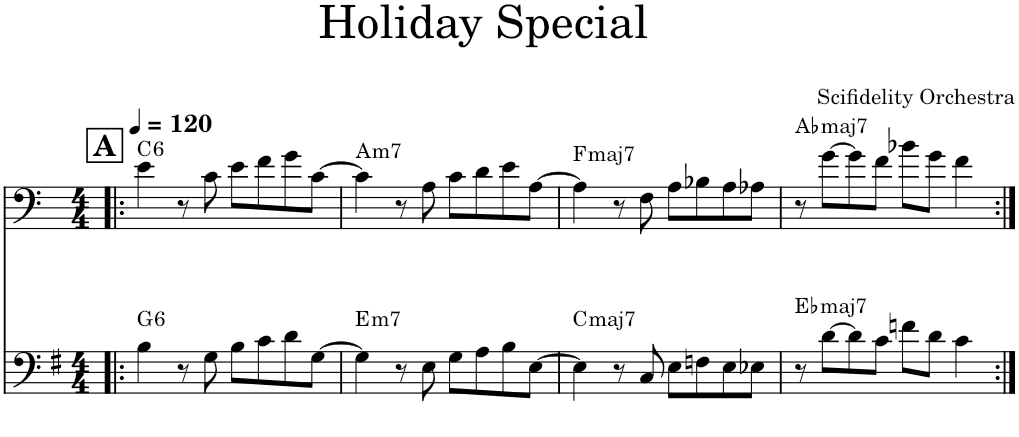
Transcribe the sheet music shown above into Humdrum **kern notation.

**kern	**harte	**kern	**harte
*part2	*part2	*part1	*part1
*staff2	*	*staff1	*
*I"Trombone	*	*I"Piano	*
*clefF4	*	*clefF4	*
*k[f#]	*	*k[]	*
*M4/4	*	*M4/4	*
*MM120	*	*MM120	*
!!LO:REH:place=s1:a:B:cj:fs=14:t=A
=1!|:	=1!|:	=1!|:	=1!|:
!	!LO:H:kt=6	!	!LO:H:kt=6
4B\	G:maj6	4e\	C:maj6
8r	.	8r	.
8G\	.	8c\	.
8B\L	.	8e\L	.
8c\	.	8f\	.
8d\	.	8g\	.
[8G\J	.	[8c\J	.
=2	=2	=2	=2
!	!LO:H:kt=m7	!	!LO:H:kt=m7
4G\]	E:min7	4c\]	A:min7
8r	.	8r	.
8E\	.	8A\	.
8G\L	.	8c\L	.
8A\	.	8d\	.
8B\	.	8e\	.
[8E\J	.	[8A\J	.
=3	=3	=3	=3
!	!LO:H:kt=maj7	!	!LO:H:kt=maj7
4E\]	C:maj7	4A\]	F:maj7
8r	.	8r	.
8C/	.	8F\	.
8E\L	.	8A\L	.
8Fn\	.	8B-X\	.
8E\	.	8A\	.
8E-X\J	.	8A-X\J	.
=4	=4	=4	=4
!	!LO:H:kt=maj7	!	!LO:H:kt=maj7
8r	Eb:maj7	8r	Ab:maj7
[8d\L	.	[8g\L	.
8d\]	.	8g\]	.
8c\J	.	8f\J	.
8fn\L	.	8b-X\L	.
8d\J	.	8g\J	.
4c\	.	4f\	.
=:|!	=:|!	=:|!	=:|!
*-	*-	*-	*-
